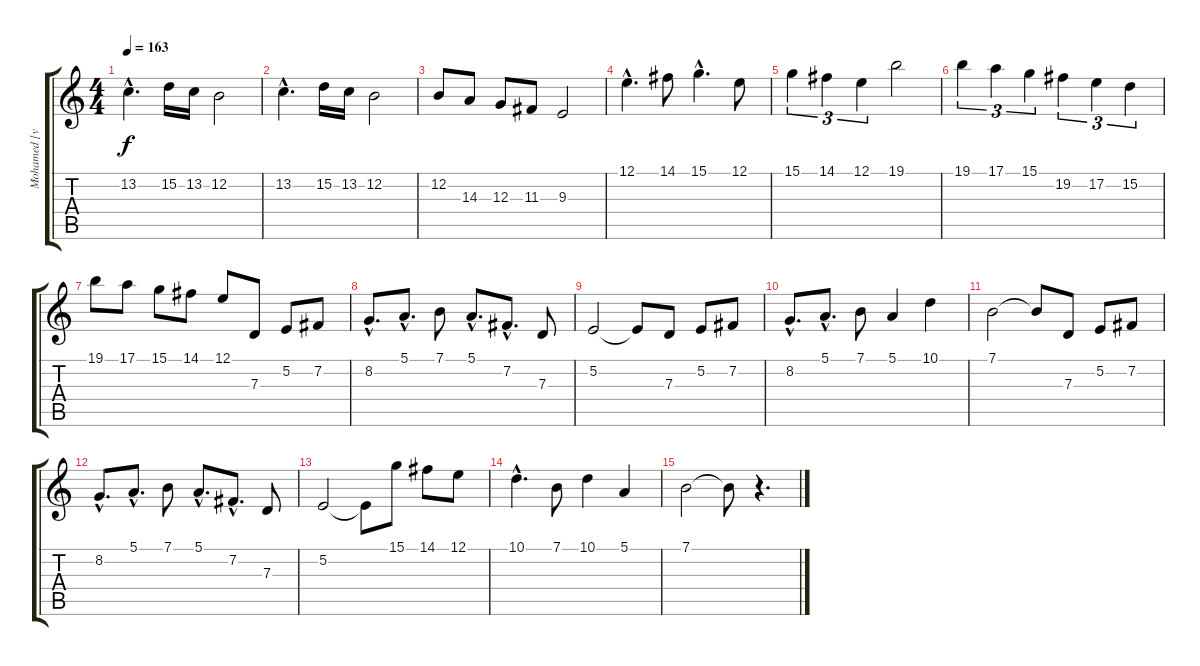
\track ("Mohamed [violin]" "Mohamed [v") {instrument violin}
\staff {score tabs}
\tuning (E4 B3 G3 D3 A2 E2) {hide}
\ts (4 4)
\tempo 163
\clef g2
\ks c
13.2{hac}.4{d dy f} 15.2.16 13.2.16 12.2.2 |
13.2{hac}.4{d} 15.2.16 13.2.16 12.2.2 |
12.2.8 14.3.8 12.3.8 11.3.8 9.3.2 |
12.1{hac}.4{d} 14.1.8 15.1{hac}.4{d} 12.1.8 |
15.1.4{tu (3 2)} 14.1.4{tu (3 2)} 12.1.4{tu (3 2)} 19.1.2 |
19.1.4{tu (3 2)} 17.1.4{tu (3 2)} 15.1.4{tu (3 2)} 19.2.4{tu (3 2)} 17.2.4{tu (3 2)} 15.2.4{tu (3 2)} |
19.1.8 17.1.8 15.1.8 14.1.8 12.1.8 7.3.8 5.2.8 7.2.8 |
8.2{hac}.8{d} 5.1{hac}.8{d} 7.1.8 5.1{hac}.8{d} 7.2{hac}.8{d} 7.3.8 |
5.2.2 5.2{t}.8 7.3.8 5.2.8 7.2.8 |
8.2{hac}.8{d} 5.1{hac}.8{d} 7.1.8 5.1.4 10.1.4 |
7.1.2 7.1{t}.8 7.3.8 5.2.8 7.2.8 |
8.2{hac}.8{d} 5.1{hac}.8{d} 7.1.8 5.1{hac}.8{d} 7.2{hac}.8{d} 7.3.8 |
5.2.2 5.2{t}.8 15.1.8 14.1.8 12.1.8 |
10.1{hac}.4{d} 7.1.8 10.1.4 5.1.4 |
7.1.2 7.1{t}.8 r.4{d}
